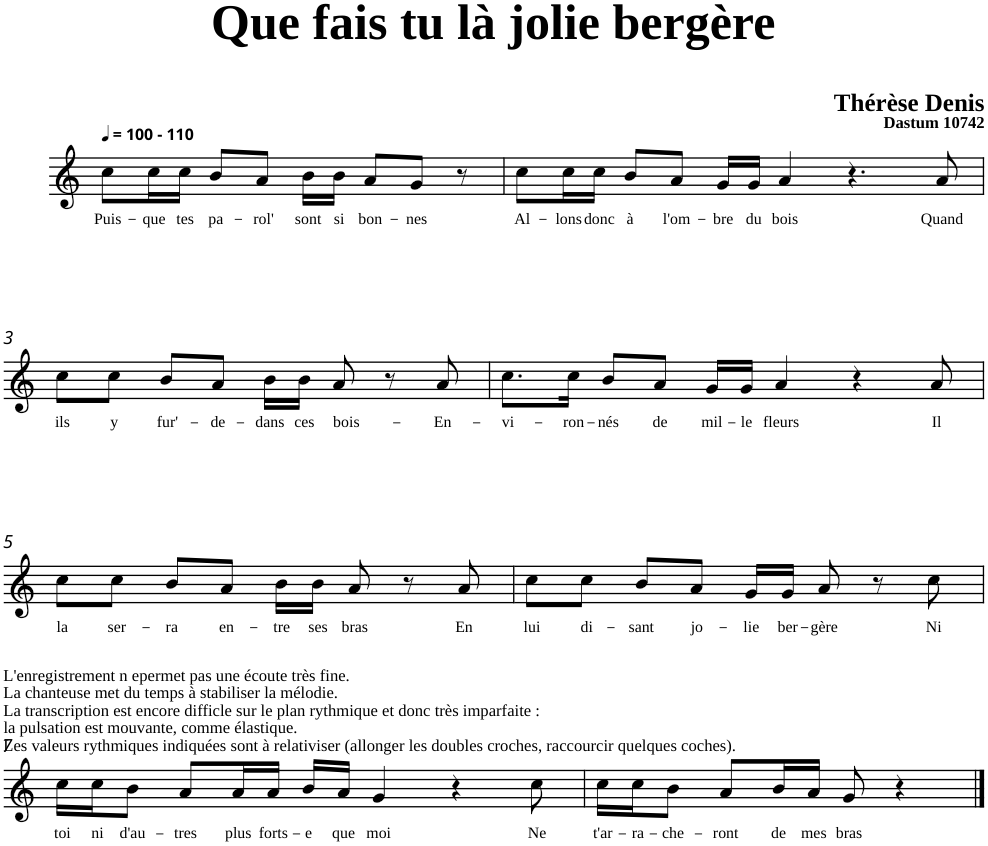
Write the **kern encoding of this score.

**kern	**text
*part1	*part1
*staff1	*staff1
*clefG2	*
*k[]	*
=1	=1
!LO:TX:a:B:t=- 110	!
!	!LO:LY:b
8cc\L	Puis-
!	!LO:LY:b
16cc\L	-que
!	!LO:LY:b
16cc\JJ	tes
!	!LO:LY:b
8b/L	pa-
!	!LO:LY:b
8a/J	-rol'
!	!LO:LY:b
16b\LL	sont
!	!LO:LY:b
16b\JJ	si
!	!LO:LY:b
8a/L	bon-
!	!LO:LY:b
8g/J	-nes
8r	.
=2	=2
!	!LO:LY:b
8cc\L	Al-
!	!LO:LY:b
16cc\L	-lons
!	!LO:LY:b
16cc\JJ	donc
!	!LO:LY:b
8b/L	à
!	!LO:LY:b
8a/J	l'om-
!	!LO:LY:b
16g/LL	-bre
!	!LO:LY:b
16g/JJ	du
!	!LO:LY:b
4a/	bois
8r	.
4ryy	.
!	!LO:LY:b
8a/	Quand
!!LO:LB:g=z
=3	=3
!	!LO:LY:b
8cc\L	ils
4r	.
!	!LO:LY:b
8cc\J	y
!	!LO:LY:b
8b/L	fur'-
!	!LO:LY:b
8a/J	-de-
!	!LO:LY:b
16b\LL	-dans
!	!LO:LY:b
16b\JJ	ces
!	!LO:LY:b
8a/	bois-
8r	.
!	!LO:LY:b
8a/	-En-
=4	=4
!	!LO:LY:b
8.cc\L	-vi-
!	!LO:LY:b
16cc\Jk	-ron-
!	!LO:LY:b
8b/L	-nés
!	!LO:LY:b
8a/J	de
!	!LO:LY:b
16g/LL	mil-
!	!LO:LY:b
16g/JJ	-le
!	!LO:LY:b
4a/	fleurs
8r	.
8ryy	.
!	!LO:LY:b
8a/	Il
!!LO:LB:g=z
=5	=5
!	!LO:LY:b
8cc\L	la
8r	.
!	!LO:LY:b
8cc\J	ser-
!	!LO:LY:b
8b/L	-ra
!	!LO:LY:b
8a/J	en-
!	!LO:LY:b
16b\LL	-tre
!	!LO:LY:b
16b\JJ	ses
!	!LO:LY:b
8a/	bras
8r	.
!	!LO:LY:b
8a/	En
=6	=6
!	!LO:LY:b
8cc\L	lui
!	!LO:LY:b
8cc\J	di-
!	!LO:LY:b
8b/L	-sant
!	!LO:LY:b
8a/J	jo-
!	!LO:LY:b
16g/LL	-lie
!	!LO:LY:b
16g/JJ	ber-
!	!LO:LY:b
8a/	-gère
8r	.
!	!LO:LY:b
8cc\	Ni
!!LO:LB:g=z
=7	=7
!	!LO:LY:b
16cc\LL	toi
!	!LO:LY:b
16cc\J	ni
!	!LO:LY:b
8b\J	d'au-
!	!LO:LY:b
8a/L	-tres
!	!LO:LY:b
16a/L	plus
!	!LO:LY:b
16a/JJ	forts-
!	!LO:LY:b
16b/LL	-e
!	!LO:LY:b
16a/JJ	que
!	!LO:LY:b
4g/	moi
8r	.
8ryy	.
!	!LO:LY:b
8cc\	Ne
=8	=8
!	!LO:LY:b
16cc\LL	t'ar-
8r	.
!	!LO:LY:b
16cc\J	-ra-
!	!LO:LY:b
8b\J	-che-
!	!LO:LY:b
8a/L	-ront
!	!LO:LY:b
16b/L	de
!	!LO:LY:b
16a/JJ	mes
!	!LO:LY:b
8g/	bras
4r	.
==	==
*-	*-
